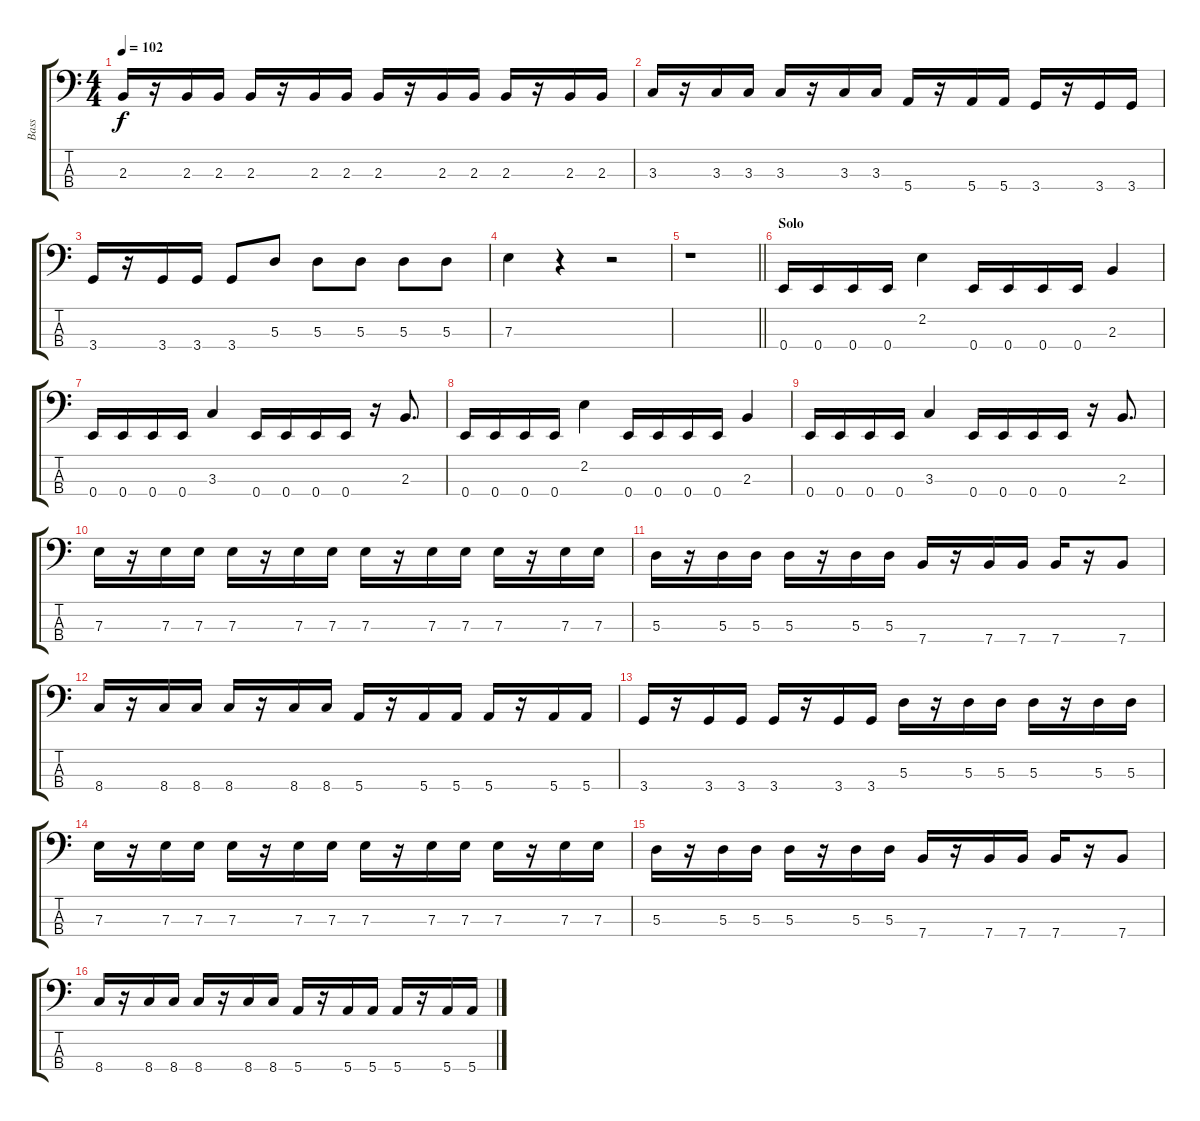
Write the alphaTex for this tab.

\track ("Bass" "Bass") {instrument electricbasspick}
\staff {score tabs}
\tuning (G2 D2 A1 E1) {hide}
\ts (4 4)
\tempo 102
\clef f4
\ks c
2.3.16{dy f} r.16 2.3.16 2.3.16 2.3.16 r.16 2.3.16 2.3.16 2.3.16 r.16 2.3.16 2.3.16 2.3.16 r.16 2.3.16 2.3.16 |
3.3.16 r.16 3.3.16 3.3.16 3.3.16 r.16 3.3.16 3.3.16 5.4.16 r.16 5.4.16 5.4.16 3.4.16 r.16 3.4.16 3.4.16 |
3.4.16 r.16 3.4.16 3.4.16 3.4.8 5.3.8 5.3.8 5.3.8 5.3.8 5.3.8 |
7.3.4 r.4 r.2 |
\barLineRight lightlight
r.1 |
\section ("" "Solo")
0.4.16 0.4.16 0.4.16 0.4.16 2.2.4 0.4.16 0.4.16 0.4.16 0.4.16 2.3.4 |
0.4.16 0.4.16 0.4.16 0.4.16 3.3.4 0.4.16 0.4.16 0.4.16 0.4.16 r.16 2.3.8{d} |
0.4.16 0.4.16 0.4.16 0.4.16 2.2.4 0.4.16 0.4.16 0.4.16 0.4.16 2.3.4 |
0.4.16 0.4.16 0.4.16 0.4.16 3.3.4 0.4.16 0.4.16 0.4.16 0.4.16 r.16 2.3.8{d} |
7.3.16 r.16 7.3.16 7.3.16 7.3.16 r.16 7.3.16 7.3.16 7.3.16 r.16 7.3.16 7.3.16 7.3.16 r.16 7.3.16 7.3.16 |
5.3.16 r.16 5.3.16 5.3.16 5.3.16 r.16 5.3.16 5.3.16 7.4.16 r.16 7.4.16 7.4.16 7.4.16 r.16 7.4.8 |
8.4.16 r.16 8.4.16 8.4.16 8.4.16 r.16 8.4.16 8.4.16 5.4.16 r.16 5.4.16 5.4.16 5.4.16 r.16 5.4.16 5.4.16 |
3.4.16 r.16 3.4.16 3.4.16 3.4.16 r.16 3.4.16 3.4.16 5.3.16 r.16 5.3.16 5.3.16 5.3.16 r.16 5.3.16 5.3.16 |
7.3.16 r.16 7.3.16 7.3.16 7.3.16 r.16 7.3.16 7.3.16 7.3.16 r.16 7.3.16 7.3.16 7.3.16 r.16 7.3.16 7.3.16 |
5.3.16 r.16 5.3.16 5.3.16 5.3.16 r.16 5.3.16 5.3.16 7.4.16 r.16 7.4.16 7.4.16 7.4.16 r.16 7.4.8 |
8.4.16 r.16 8.4.16 8.4.16 8.4.16 r.16 8.4.16 8.4.16 5.4.16 r.16 5.4.16 5.4.16 5.4.16 r.16 5.4.16 5.4.16
